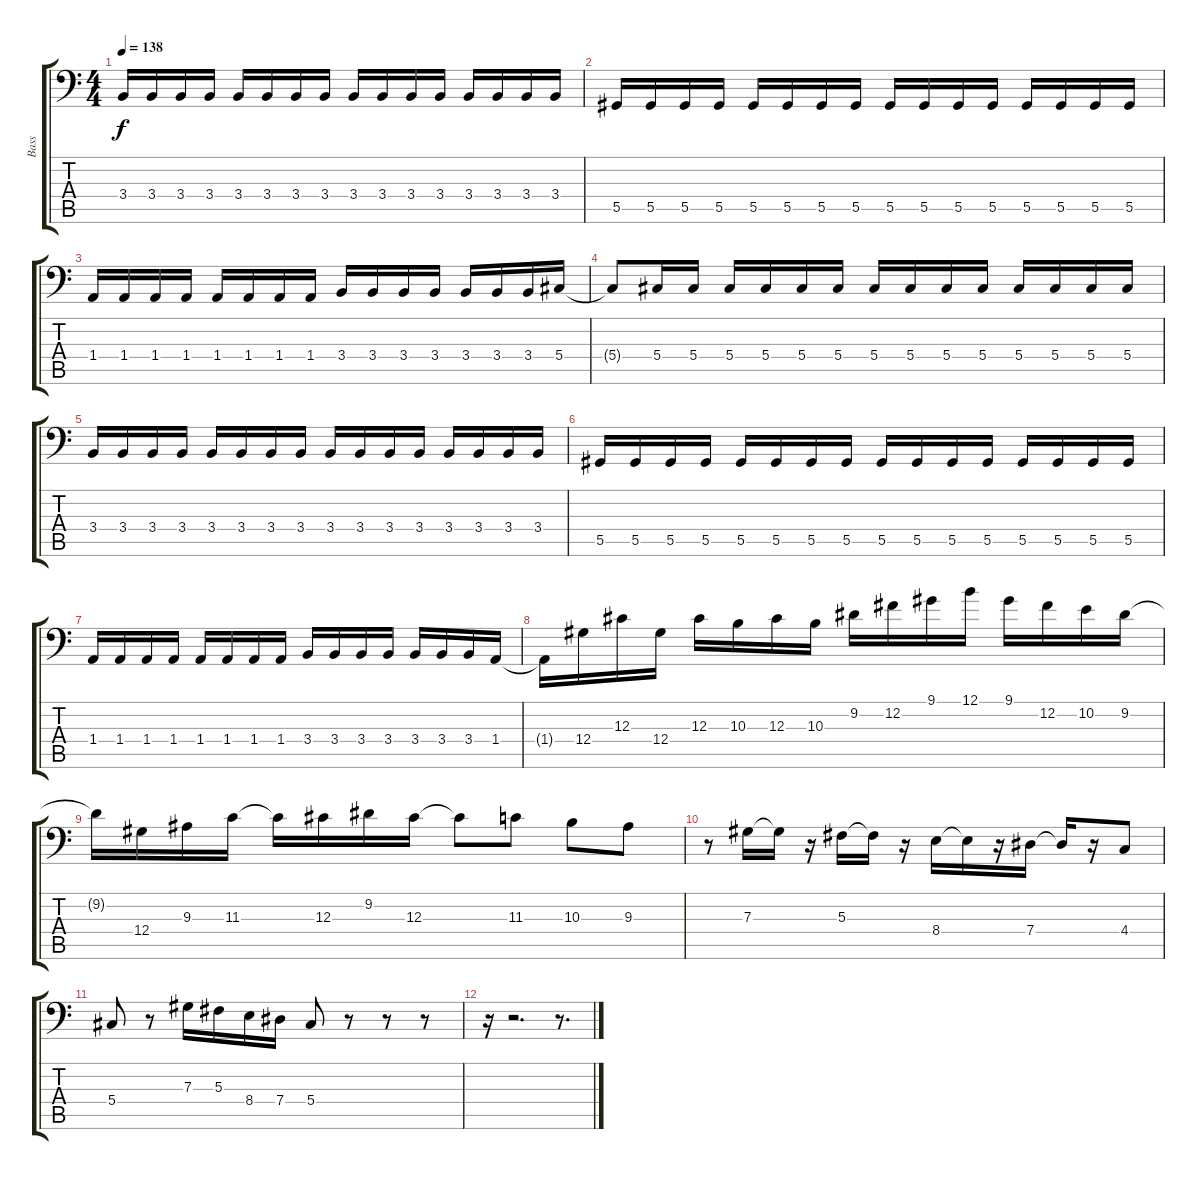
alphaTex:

\track ("Bass" "Bass") {instrument electricbassfinger}
\staff {score tabs}
\tuning (B2 Gb2 Db2 Ab1 Eb1 Bb0) {hide}
\ts (4 4)
\tempo 138
\clef f4
\ks c
3.4.16{dy f} 3.4.16 3.4.16 3.4.16 3.4.16 3.4.16 3.4.16 3.4.16 3.4.16 3.4.16 3.4.16 3.4.16 3.4.16 3.4.16 3.4.16 3.4.16 |
5.5.16 5.5.16 5.5.16 5.5.16 5.5.16 5.5.16 5.5.16 5.5.16 5.5.16 5.5.16 5.5.16 5.5.16 5.5.16 5.5.16 5.5.16 5.5.16 |
1.4.16 1.4.16 1.4.16 1.4.16 1.4.16 1.4.16 1.4.16 1.4.16 3.4.16 3.4.16 3.4.16 3.4.16 3.4.16 3.4.16 3.4.16 5.4.16 |
5.4{t}.8 5.4.16 5.4.16 5.4.16 5.4.16 5.4.16 5.4.16 5.4.16 5.4.16 5.4.16 5.4.16 5.4.16 5.4.16 5.4.16 5.4.16 |
3.4.16 3.4.16 3.4.16 3.4.16 3.4.16 3.4.16 3.4.16 3.4.16 3.4.16 3.4.16 3.4.16 3.4.16 3.4.16 3.4.16 3.4.16 3.4.16 |
5.5.16 5.5.16 5.5.16 5.5.16 5.5.16 5.5.16 5.5.16 5.5.16 5.5.16 5.5.16 5.5.16 5.5.16 5.5.16 5.5.16 5.5.16 5.5.16 |
1.4.16 1.4.16 1.4.16 1.4.16 1.4.16 1.4.16 1.4.16 1.4.16 3.4.16 3.4.16 3.4.16 3.4.16 3.4.16 3.4.16 3.4.16 1.4.16 |
1.4{t}.16 12.4.16 12.3.16 12.4.16 12.3.16 10.3.16 12.3.16 10.3.16 9.2.16 12.2.16 9.1.16 12.1.16 9.1.16 12.2.16 10.2.16 9.2.16 |
9.2{t}.16 12.4.16 9.3.16 11.3.16 11.3{t}.16 12.3.16 9.2.16 12.3.16 12.3{t}.8 11.3.8 10.3.8 9.3.8 |
r.8 7.3.16 7.3{t}.16 r.16 5.3.16 5.3{t}.16 r.16 8.4.16 8.4{t}.16 r.16 7.4.16 7.4{t}.16 r.16 4.4.8 |
5.4.8 r.8 7.3.16 5.3.16 8.4.16 7.4.16 5.4.8 r.8 r.8 r.8 |
r.16 r.2{d} r.8{d}
